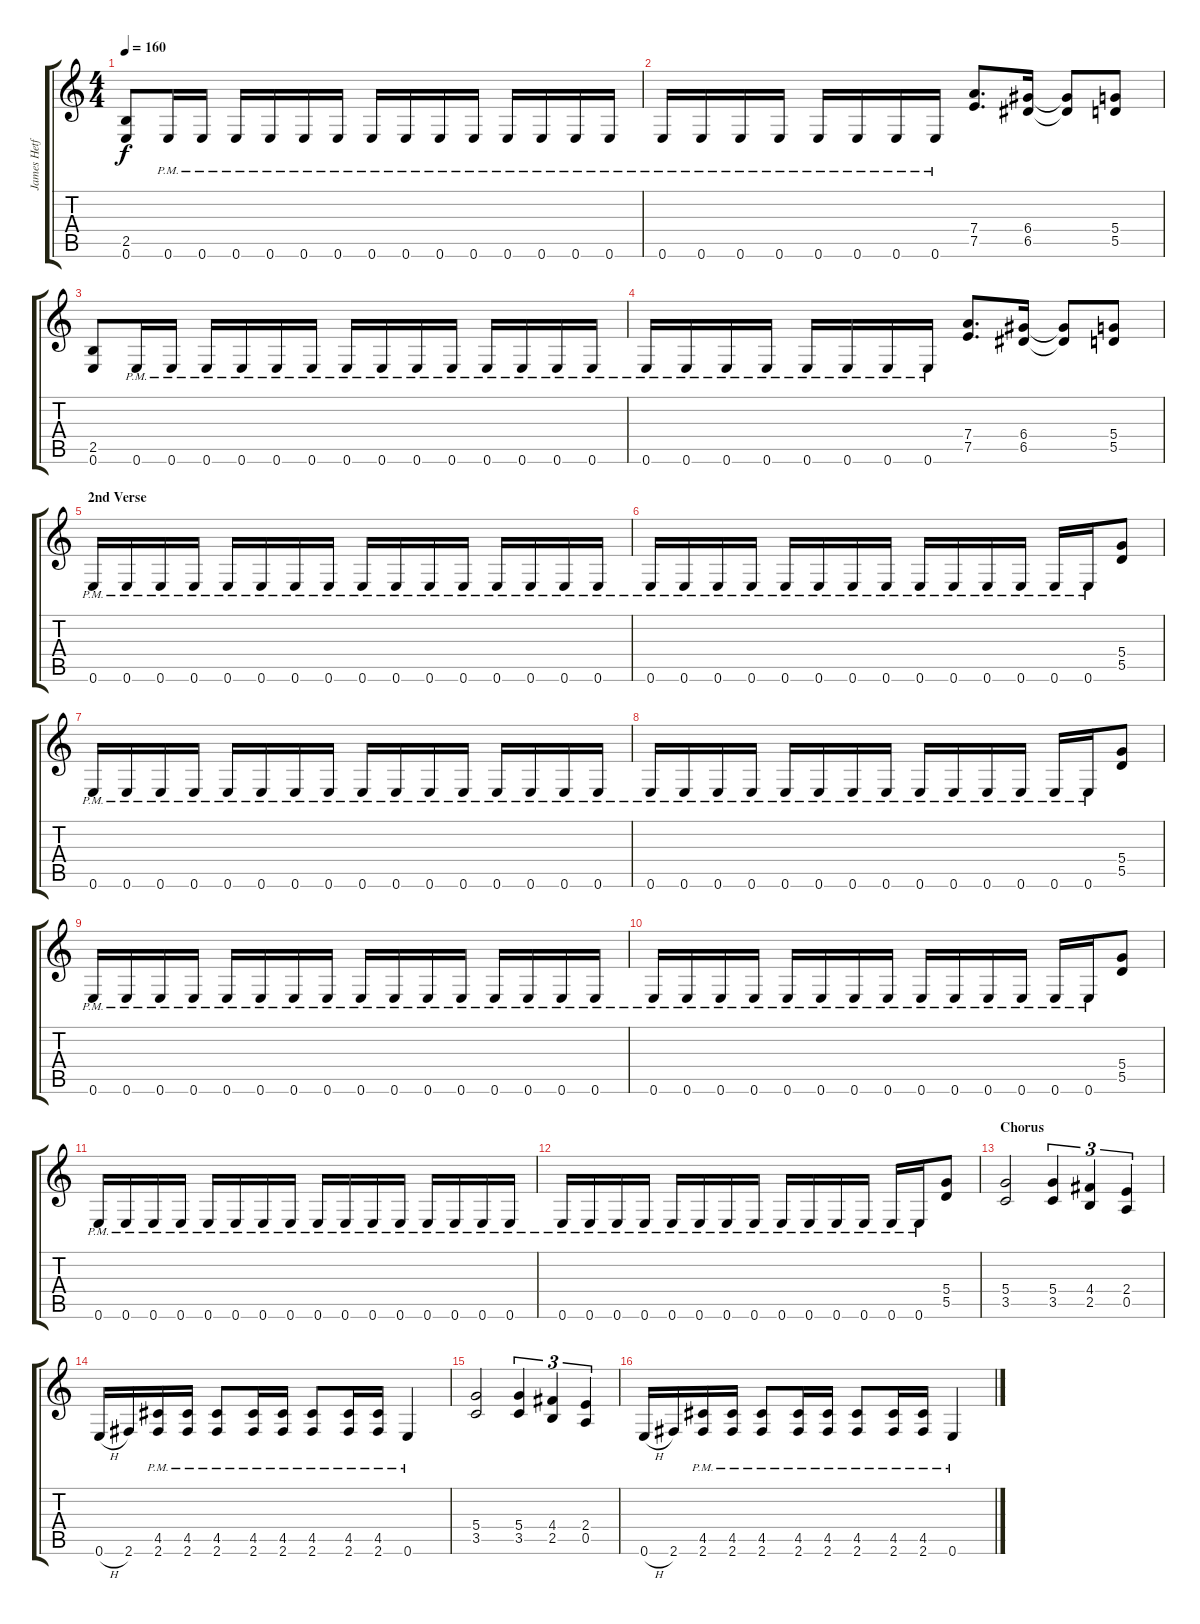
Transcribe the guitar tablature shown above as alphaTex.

\track ("James Hetfield - Rhythm Guitar" "James Hetf") {instrument distortionguitar}
\staff {score tabs}
\tuning (E4 B3 G3 D3 A2 E2) {hide}
\ts (4 4)
\tempo 160
\clef g2
\ks c
(2.5 0.6).8{dy f} 0.6{pm}.16 0.6{pm}.16 0.6{pm}.16 0.6{pm}.16 0.6{pm}.16 0.6{pm}.16 0.6{pm}.16 0.6{pm}.16 0.6{pm}.16 0.6{pm}.16 0.6{pm}.16 0.6{pm}.16 0.6{pm}.16 0.6{pm}.16 |
0.6{pm}.16 0.6{pm}.16 0.6{pm}.16 0.6{pm}.16 0.6{pm}.16 0.6{pm}.16 0.6{pm}.16 0.6{pm}.16 (7.4 7.5).8{d} (6.4 6.5).16 (6.4{t} 6.5{t}).8 (5.4 5.5).8 |
(2.5 0.6).8 0.6{pm}.16 0.6{pm}.16 0.6{pm}.16 0.6{pm}.16 0.6{pm}.16 0.6{pm}.16 0.6{pm}.16 0.6{pm}.16 0.6{pm}.16 0.6{pm}.16 0.6{pm}.16 0.6{pm}.16 0.6{pm}.16 0.6{pm}.16 |
0.6{pm}.16 0.6{pm}.16 0.6{pm}.16 0.6{pm}.16 0.6{pm}.16 0.6{pm}.16 0.6{pm}.16 0.6{pm}.16 (7.4 7.5).8{d} (6.4 6.5).16 (6.4{t} 6.5{t}).8 (5.4 5.5).8 |
\section ("" "2nd Verse")
0.6{pm}.16 0.6{pm}.16 0.6{pm}.16 0.6{pm}.16 0.6{pm}.16 0.6{pm}.16 0.6{pm}.16 0.6{pm}.16 0.6{pm}.16 0.6{pm}.16 0.6{pm}.16 0.6{pm}.16 0.6{pm}.16 0.6{pm}.16 0.6{pm}.16 0.6{pm}.16 |
0.6{pm}.16 0.6{pm}.16 0.6{pm}.16 0.6{pm}.16 0.6{pm}.16 0.6{pm}.16 0.6{pm}.16 0.6{pm}.16 0.6{pm}.16 0.6{pm}.16 0.6{pm}.16 0.6{pm}.16 0.6{pm}.16 0.6{pm}.16 (5.4 5.5).8 |
0.6{pm}.16 0.6{pm}.16 0.6{pm}.16 0.6{pm}.16 0.6{pm}.16 0.6{pm}.16 0.6{pm}.16 0.6{pm}.16 0.6{pm}.16 0.6{pm}.16 0.6{pm}.16 0.6{pm}.16 0.6{pm}.16 0.6{pm}.16 0.6{pm}.16 0.6{pm}.16 |
0.6{pm}.16 0.6{pm}.16 0.6{pm}.16 0.6{pm}.16 0.6{pm}.16 0.6{pm}.16 0.6{pm}.16 0.6{pm}.16 0.6{pm}.16 0.6{pm}.16 0.6{pm}.16 0.6{pm}.16 0.6{pm}.16 0.6{pm}.16 (5.4 5.5).8 |
0.6{pm}.16 0.6{pm}.16 0.6{pm}.16 0.6{pm}.16 0.6{pm}.16 0.6{pm}.16 0.6{pm}.16 0.6{pm}.16 0.6{pm}.16 0.6{pm}.16 0.6{pm}.16 0.6{pm}.16 0.6{pm}.16 0.6{pm}.16 0.6{pm}.16 0.6{pm}.16 |
0.6{pm}.16 0.6{pm}.16 0.6{pm}.16 0.6{pm}.16 0.6{pm}.16 0.6{pm}.16 0.6{pm}.16 0.6{pm}.16 0.6{pm}.16 0.6{pm}.16 0.6{pm}.16 0.6{pm}.16 0.6{pm}.16 0.6{pm}.16 (5.4 5.5).8 |
0.6{pm}.16 0.6{pm}.16 0.6{pm}.16 0.6{pm}.16 0.6{pm}.16 0.6{pm}.16 0.6{pm}.16 0.6{pm}.16 0.6{pm}.16 0.6{pm}.16 0.6{pm}.16 0.6{pm}.16 0.6{pm}.16 0.6{pm}.16 0.6{pm}.16 0.6{pm}.16 |
0.6{pm}.16 0.6{pm}.16 0.6{pm}.16 0.6{pm}.16 0.6{pm}.16 0.6{pm}.16 0.6{pm}.16 0.6{pm}.16 0.6{pm}.16 0.6{pm}.16 0.6{pm}.16 0.6{pm}.16 0.6{pm}.16 0.6{pm}.16 (5.4 5.5).8 |
\section ("" "Chorus")
(5.4 3.5).2 (5.4 3.5).4{tu (3 2)} (4.4 2.5).4{tu (3 2)} (2.4 0.5).4{tu (3 2)} |
0.6{h}.16 2.6.16 (4.5{pm} 2.6{pm}).16 (4.5{pm} 2.6{pm}).16 (4.5{pm} 2.6{pm}).8 (4.5{pm} 2.6{pm}).16 (4.5{pm} 2.6{pm}).16 (4.5{pm} 2.6{pm}).8 (4.5{pm} 2.6{pm}).16 (4.5{pm} 2.6{pm}).16 0.6{pm}.4 |
(5.4 3.5).2 (5.4 3.5).4{tu (3 2)} (4.4 2.5).4{tu (3 2)} (2.4 0.5).4{tu (3 2)} |
0.6{h}.16 2.6.16 (4.5{pm} 2.6{pm}).16 (4.5{pm} 2.6{pm}).16 (4.5{pm} 2.6{pm}).8 (4.5{pm} 2.6{pm}).16 (4.5{pm} 2.6{pm}).16 (4.5{pm} 2.6{pm}).8 (4.5{pm} 2.6{pm}).16 (4.5{pm} 2.6{pm}).16 0.6{pm}.4
